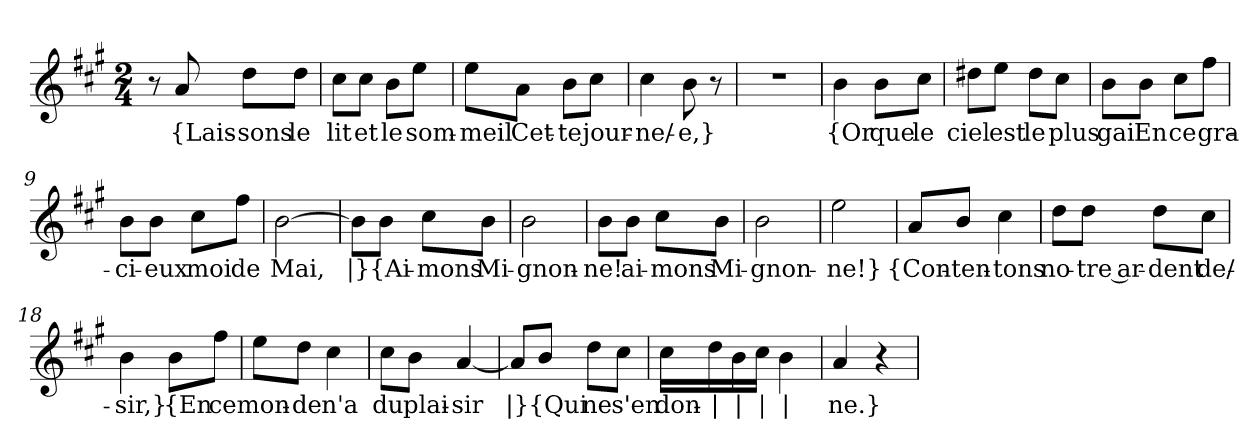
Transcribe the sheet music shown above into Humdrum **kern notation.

**kern	**text
*part1	*part1
*staff1	*staff1
*clefG2	*
*k[f#c#g#]	*
*M2/4	*
=1	=1
8r	.
!	!LO:LY:b
8a/	{Lais-
!	!LO:LY:b
8dd\L	-sons
!	!LO:LY:b
8dd\J	le
=2	=2
!	!LO:LY:b
8cc#\L	lit
!	!LO:LY:b
8cc#\J	et
!	!LO:LY:b
8b\L	le
!	!LO:LY:b
8ee\J	som-
=3	=3
!	!LO:LY:b
8ee\L	-meil
!	!LO:LY:b
8a\J	Cet-
!	!LO:LY:b
8b\L	-te
!	!LO:LY:b
8cc#\J	jour-
=4	=4
!	!LO:LY:b
4cc#\	-ne/-
!	!LO:LY:b
8b\	-e,}
8r	.
=5	=5
2r	.
=6	=6
!	!LO:LY:b
4b\	{Or
!	!LO:LY:b
8b\L	que
!	!LO:LY:b
8cc#\J	le
=7	=7
!	!LO:LY:b
8dd#X\L	ciel
!	!LO:LY:b
8ee\J	est
!	!LO:LY:b
8dd#\L	le
!	!LO:LY:b
8cc#\J	plus
!!LO:LB:g=z
=8	=8
!	!LO:LY:b
8b\L	gai
!	!LO:LY:b
8b\J	En
!	!LO:LY:b
8cc#\L	ce
!	!LO:LY:b
8ff#\J	gra-
=9	=9
!	!LO:LY:b
8b\L	-ci-
!	!LO:LY:b
8b\J	-eux
!	!LO:LY:b
8cc#\L	moi
!	!LO:LY:b
8ff#\J	de
=10	=10
!	!LO:LY:b
[2b\	Mai,
=11	=11
!	!LO:LY:b
8b\L]	|}
!	!LO:LY:b
8b\J	{Ai-
!	!LO:LY:b
8cc#\L	-mons
!	!LO:LY:b
8b\J	Mi-
=12	=12
!	!LO:LY:b
2b\	-gnon-
=13	=13
!	!LO:LY:b
8b\L	-ne!
!	!LO:LY:b
8b\J	ai-
!	!LO:LY:b
8cc#\L	-mons
!	!LO:LY:b
8b\J	Mi-
=14	=14
!	!LO:LY:b
2b\	-gnon-
=15	=15
!	!LO:LY:b
2ee\	-ne!}
!!LO:LB:g=z
=16	=16
!	!LO:LY:b
8a/L	{Con-
!	!LO:LY:b
8b/J	-ten-
!	!LO:LY:b
4cc#\	-tons
=17	=17
!	!LO:LY:b
8dd\L	no-
!	!LO:LY:b
8dd\J	-tre ar-
!	!LO:LY:b
8dd\L	-dent
!	!LO:LY:b
8cc#\J	de/-
=18	=18
!	!LO:LY:b
4b\	-sir,}
!	!LO:LY:b
8b\L	{En
!	!LO:LY:b
8ff#\J	ce
=19	=19
!	!LO:LY:b
8ee\L	mon-
!	!LO:LY:b
8dd\J	-de
!	!LO:LY:b
4cc#\	n'a
=20	=20
!	!LO:LY:b
8cc#\L	du
!	!LO:LY:b
8b\J	plai-
!	!LO:LY:b
[4a/	-sir
=21	=21
!	!LO:LY:b
8a/L]	|}
!	!LO:LY:b
8b/J	{Qui
!	!LO:LY:b
8dd\L	ne
!	!LO:LY:b
8cc#\J	s'en
!!LO:LB:g=z
=22	=22
!	!LO:LY:b
16cc#\LL	don-
!	!LO:LY:b
16dd\	|
!	!LO:LY:b
16b\	|
!	!LO:LY:b
16cc#\JJ	|
!	!LO:LY:b
4b\	|
=23	=23
!	!LO:LY:b
4a/	-ne.}
4r	.
=	=
*-	*-
